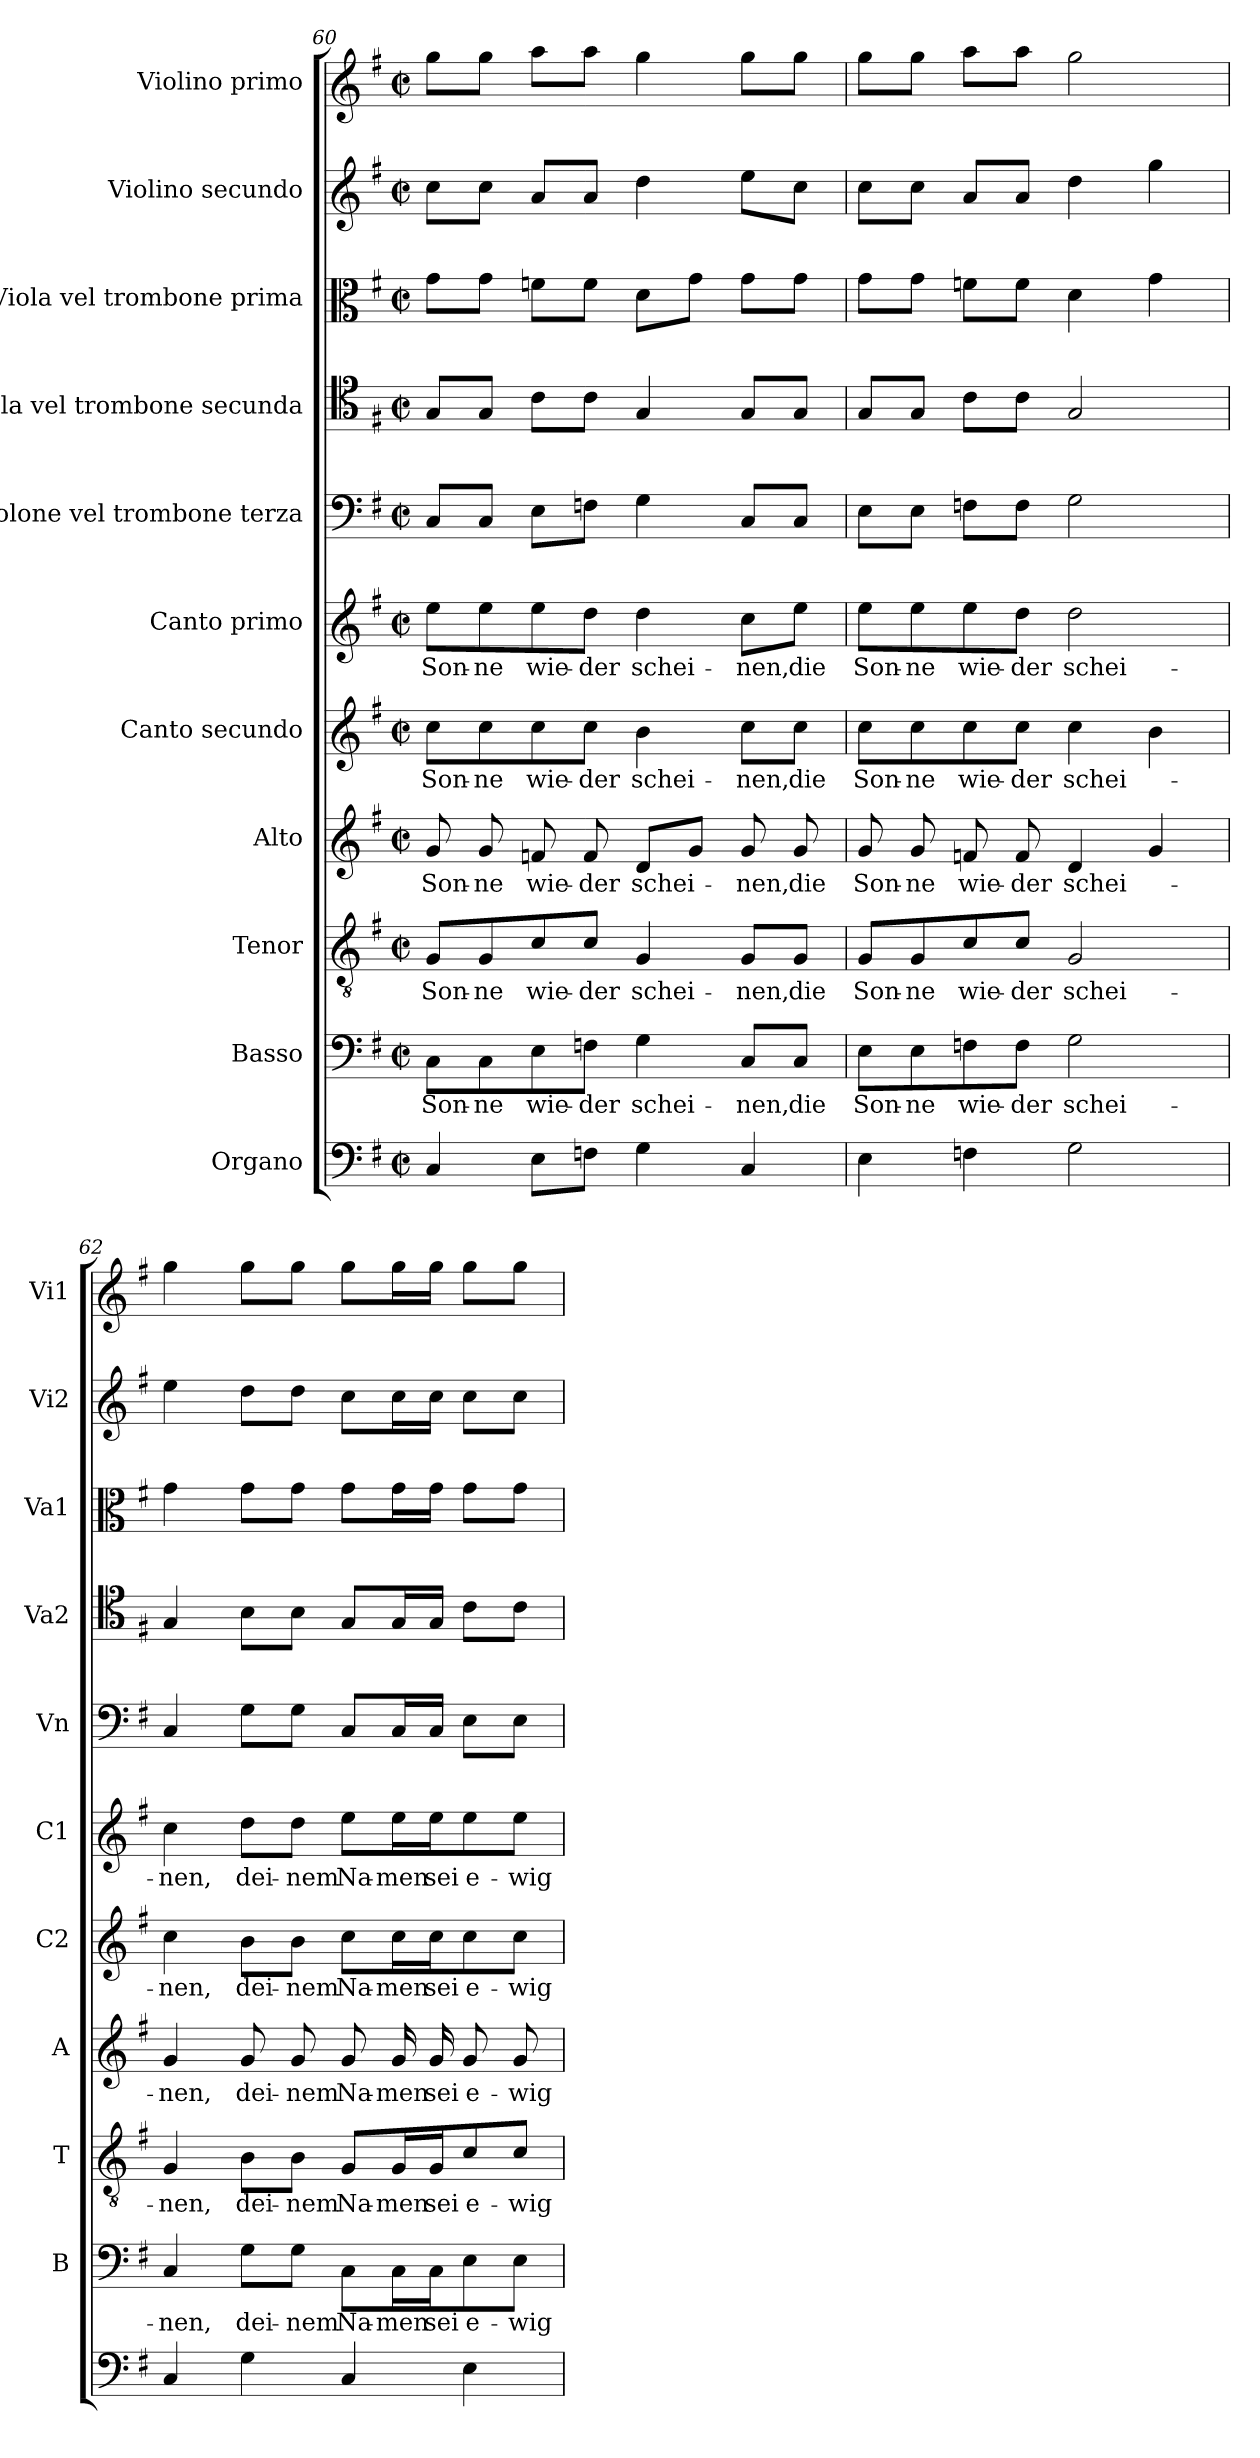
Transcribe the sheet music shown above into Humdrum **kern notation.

**kern	**kern	**text	**kern	**text	**kern	**text	**kern	**text	**kern	**text	**kern	**kern	**kern	**kern	**kern
*part11	*part10	*part10	*part9	*part9	*part8	*part8	*part7	*part7	*part6	*part6	*part5	*part4	*part3	*part2	*part1
*staff11	*staff10	*staff10	*staff9	*staff9	*staff8	*staff8	*staff7	*staff7	*staff6	*staff6	*staff5	*staff4	*staff3	*staff2	*staff1
*I"Organo	*I"Basso	*	*I"Tenor	*	*I"Alto	*	*I"Canto secundo	*	*I"Canto primo	*	*I"Violone vel trombone  terza	*I"Viola vel trombone secunda	*I"Viola vel trombone prima	*I"Violino secundo	*I"Violino primo
*	*I'B	*	*I'T	*	*I'A	*	*I'C2	*	*I'C1	*	*I'Vn	*I'Va2	*I'Va1	*I'Vi2	*I'Vi1
!!LO:PB:g=z
*clefF4	*clefF4	*	*clefGv2	*	*clefG2	*	*clefG2	*	*clefG2	*	*clefF4	*clefC4	*clefC3	*clefG2	*clefG2
*k[f#]	*k[f#]	*	*k[f#]	*	*k[f#]	*	*k[f#]	*	*k[f#]	*	*k[f#]	*k[f#]	*k[f#]	*k[f#]	*k[f#]
*G:	*G:	*	*G:	*	*G:	*	*G:	*	*G:	*	*G:	*G:	*G:	*G:	*G:
*M2/2	*M2/2	*	*M2/2	*	*M2/2	*	*M2/2	*	*M2/2	*	*M2/2	*M2/2	*M2/2	*M2/2	*M2/2
*met(c|)	*met(c|)	*	*met(c|)	*	*met(c|)	*	*met(c|)	*	*met(c|)	*	*met(c|)	*met(c|)	*met(c|)	*met(c|)	*met(c|)
=60	=60	=60	=60	=60	=60	=60	=60	=60	=60	=60	=60	=60	=60	=60	=60
!	!	!LO:LY:b	!	!	!	!	!	!	!	!	!	!	!	!	!
!	!	!	!	!LO:LY:b	!	!	!	!	!	!	!	!	!	!	!
!	!	!	!	!	!	!LO:LY:b	!	!	!	!	!	!	!	!	!
!	!	!	!	!	!	!	!	!LO:LY:b	!	!	!	!	!	!	!
!	!	!	!	!	!	!	!	!	!	!LO:LY:b	!	!	!	!	!
4C/	8C\L	Son-	8G/L	Son-	8g/	Son-	8cc\L	Son-	8ee\L	Son-	8C/L	8G/L	8g\L	8cc\L	8gg\L
!	!	!LO:LY:b	!	!	!	!	!	!	!	!	!	!	!	!	!
!	!	!	!	!LO:LY:b	!	!	!	!	!	!	!	!	!	!	!
!	!	!	!	!	!	!LO:LY:b	!	!	!	!	!	!	!	!	!
!	!	!	!	!	!	!	!	!LO:LY:b	!	!	!	!	!	!	!
!	!	!	!	!	!	!	!	!	!	!LO:LY:b	!	!	!	!	!
.	8C\	-ne	8G/	-ne	8g/	-ne	8cc\	-ne	8ee\	-ne	8C/J	8G/J	8g\J	8cc\J	8gg\J
!	!	!LO:LY:b	!	!	!	!	!	!	!	!	!	!	!	!	!
!	!	!	!	!LO:LY:b	!	!	!	!	!	!	!	!	!	!	!
!	!	!	!	!	!	!LO:LY:b	!	!	!	!	!	!	!	!	!
!	!	!	!	!	!	!	!	!LO:LY:b	!	!	!	!	!	!	!
!	!	!	!	!	!	!	!	!	!	!LO:LY:b	!	!	!	!	!
8E\L	8E\	wie-	8c/	wie-	8fn/	wie-	8cc\	wie-	8ee\	wie-	8E\L	8c\L	8fn\L	8a/L	8aa\L
!	!	!LO:LY:b	!	!	!	!	!	!	!	!	!	!	!	!	!
!	!	!	!	!LO:LY:b	!	!	!	!	!	!	!	!	!	!	!
!	!	!	!	!	!	!LO:LY:b	!	!	!	!	!	!	!	!	!
!	!	!	!	!	!	!	!	!LO:LY:b	!	!	!	!	!	!	!
!	!	!	!	!	!	!	!	!	!	!LO:LY:b	!	!	!	!	!
8Fn\J	8Fn\J	-der	8c/J	-der	8f/	-der	8cc\J	-der	8dd\J	-der	8Fn\J	8c\J	8f\J	8a/J	8aa\J
!	!	!LO:LY:b	!	!	!	!	!	!	!	!	!	!	!	!	!
!	!	!	!	!LO:LY:b	!	!	!	!	!	!	!	!	!	!	!
!	!	!	!	!	!	!LO:LY:b	!	!	!	!	!	!	!	!	!
!	!	!	!	!	!	!	!	!LO:LY:b	!	!	!	!	!	!	!
!	!	!	!	!	!	!	!	!	!	!LO:LY:b	!	!	!	!	!
4G\	4G\	schei-	4G/	schei-	8d/L	schei-	4b\	schei-	4dd\	schei-	4G\	4G/	8d\L	4dd\	4gg\
.	.	.	.	.	8g/J	.	.	.	.	.	.	.	8g\J	.	.
!	!	!LO:LY:b	!	!	!	!	!	!	!	!	!	!	!	!	!
!	!	!	!	!LO:LY:b	!	!	!	!	!	!	!	!	!	!	!
!	!	!	!	!	!	!LO:LY:b	!	!	!	!	!	!	!	!	!
!	!	!	!	!	!	!	!	!LO:LY:b	!	!	!	!	!	!	!
!	!	!	!	!	!	!	!	!	!	!LO:LY:b	!	!	!	!	!
4C/	8C/L	-nen,	8G/L	-nen,	8g/	-nen,	8cc\L	-nen,	8cc\L	-nen,	8C/L	8G/L	8g\L	8ee\L	8gg\L
!	!	!LO:LY:b	!	!	!	!	!	!	!	!	!	!	!	!	!
!	!	!	!	!LO:LY:b	!	!	!	!	!	!	!	!	!	!	!
!	!	!	!	!	!	!LO:LY:b	!	!	!	!	!	!	!	!	!
!	!	!	!	!	!	!	!	!LO:LY:b	!	!	!	!	!	!	!
!	!	!	!	!	!	!	!	!	!	!LO:LY:b	!	!	!	!	!
.	8C/J	die	8G/J	die	8g/	die	8cc\J	die	8ee\J	die	8C/J	8G/J	8g\J	8cc\J	8gg\J
=61	=61	=61	=61	=61	=61	=61	=61	=61	=61	=61	=61	=61	=61	=61	=61
!	!	!LO:LY:b	!	!	!	!	!	!	!	!	!	!	!	!	!
!	!	!	!	!LO:LY:b	!	!	!	!	!	!	!	!	!	!	!
!	!	!	!	!	!	!LO:LY:b	!	!	!	!	!	!	!	!	!
!	!	!	!	!	!	!	!	!LO:LY:b	!	!	!	!	!	!	!
!	!	!	!	!	!	!	!	!	!	!LO:LY:b	!	!	!	!	!
4E\	8E\L	Son-	8G/L	Son-	8g/	Son-	8cc\L	Son-	8ee\L	Son-	8E\L	8G/L	8g\L	8cc\L	8gg\L
!	!	!LO:LY:b	!	!	!	!	!	!	!	!	!	!	!	!	!
!	!	!	!	!LO:LY:b	!	!	!	!	!	!	!	!	!	!	!
!	!	!	!	!	!	!LO:LY:b	!	!	!	!	!	!	!	!	!
!	!	!	!	!	!	!	!	!LO:LY:b	!	!	!	!	!	!	!
!	!	!	!	!	!	!	!	!	!	!LO:LY:b	!	!	!	!	!
.	8E\	-ne	8G/	-ne	8g/	-ne	8cc\	-ne	8ee\	-ne	8E\J	8G/J	8g\J	8cc\J	8gg\J
!	!	!LO:LY:b	!	!	!	!	!	!	!	!	!	!	!	!	!
!	!	!	!	!LO:LY:b	!	!	!	!	!	!	!	!	!	!	!
!	!	!	!	!	!	!LO:LY:b	!	!	!	!	!	!	!	!	!
!	!	!	!	!	!	!	!	!LO:LY:b	!	!	!	!	!	!	!
!	!	!	!	!	!	!	!	!	!	!LO:LY:b	!	!	!	!	!
4Fn\	8Fn\	wie-	8c/	wie-	8fn/	wie-	8cc\	wie-	8ee\	wie-	8Fn\L	8c\L	8fn\L	8a/L	8aa\L
!	!	!LO:LY:b	!	!	!	!	!	!	!	!	!	!	!	!	!
!	!	!	!	!LO:LY:b	!	!	!	!	!	!	!	!	!	!	!
!	!	!	!	!	!	!LO:LY:b	!	!	!	!	!	!	!	!	!
!	!	!	!	!	!	!	!	!LO:LY:b	!	!	!	!	!	!	!
!	!	!	!	!	!	!	!	!	!	!LO:LY:b	!	!	!	!	!
.	8F\J	-der	8c/J	-der	8f/	-der	8cc\J	-der	8dd\J	-der	8F\J	8c\J	8f\J	8a/J	8aa\J
!	!	!LO:LY:b	!	!	!	!	!	!	!	!	!	!	!	!	!
!	!	!	!	!LO:LY:b	!	!	!	!	!	!	!	!	!	!	!
!	!	!	!	!	!	!LO:LY:b	!	!	!	!	!	!	!	!	!
!	!	!	!	!	!	!	!	!LO:LY:b	!	!	!	!	!	!	!
!	!	!	!	!	!	!	!	!	!	!LO:LY:b	!	!	!	!	!
2G\	2G\	schei-	2G/	schei-	4d/	schei-	4cc\	schei-	2dd\	schei-	2G\	2G/	4d\	4dd\	2gg\
.	.	.	.	.	4g/	.	4b\	.	.	.	.	.	4g\	4gg\	.
=62	=62	=62	=62	=62	=62	=62	=62	=62	=62	=62	=62	=62	=62	=62	=62
!	!	!LO:LY:b	!	!	!	!	!	!	!	!	!	!	!	!	!
!	!	!	!	!LO:LY:b	!	!	!	!	!	!	!	!	!	!	!
!	!	!	!	!	!	!LO:LY:b	!	!	!	!	!	!	!	!	!
!	!	!	!	!	!	!	!	!LO:LY:b	!	!	!	!	!	!	!
!	!	!	!	!	!	!	!	!	!	!LO:LY:b	!	!	!	!	!
4C/	4C/	-nen,	4G/	-nen,	4g/	-nen,	4cc\	-nen,	4cc\	-nen,	4C/	4G/	4g\	4ee\	4gg\
!	!	!LO:LY:b	!	!	!	!	!	!	!	!	!	!	!	!	!
!	!	!	!	!LO:LY:b	!	!	!	!	!	!	!	!	!	!	!
!	!	!	!	!	!	!LO:LY:b	!	!	!	!	!	!	!	!	!
!	!	!	!	!	!	!	!	!LO:LY:b	!	!	!	!	!	!	!
!	!	!	!	!	!	!	!	!	!	!LO:LY:b	!	!	!	!	!
4G\	8G\L	dei-	8B\L	dei-	8g/	dei-	8b\L	dei-	8dd\L	dei-	8G\L	8B\L	8g\L	8dd\L	8gg\L
!	!	!LO:LY:b	!	!	!	!	!	!	!	!	!	!	!	!	!
!	!	!	!	!LO:LY:b	!	!	!	!	!	!	!	!	!	!	!
!	!	!	!	!	!	!LO:LY:b	!	!	!	!	!	!	!	!	!
!	!	!	!	!	!	!	!	!LO:LY:b	!	!	!	!	!	!	!
!	!	!	!	!	!	!	!	!	!	!LO:LY:b	!	!	!	!	!
.	8G\J	-nem	8B\J	-nem	8g/	-nem	8b\J	-nem	8dd\J	-nem	8G\J	8B\J	8g\J	8dd\J	8gg\J
!	!	!LO:LY:b	!	!	!	!	!	!	!	!	!	!	!	!	!
!	!	!	!	!LO:LY:b	!	!	!	!	!	!	!	!	!	!	!
!	!	!	!	!	!	!LO:LY:b	!	!	!	!	!	!	!	!	!
!	!	!	!	!	!	!	!	!LO:LY:b	!	!	!	!	!	!	!
!	!	!	!	!	!	!	!	!	!	!LO:LY:b	!	!	!	!	!
4C/	8C\L	Na-	8G/L	Na-	8g/	Na-	8cc\L	Na-	8ee\L	Na-	8C/L	8G/L	8g\L	8cc\L	8gg\L
!	!	!LO:LY:b	!	!	!	!	!	!	!	!	!	!	!	!	!
!	!	!	!	!LO:LY:b	!	!	!	!	!	!	!	!	!	!	!
!	!	!	!	!	!	!LO:LY:b	!	!	!	!	!	!	!	!	!
!	!	!	!	!	!	!	!	!LO:LY:b	!	!	!	!	!	!	!
!	!	!	!	!	!	!	!	!	!	!LO:LY:b	!	!	!	!	!
.	16C\L	-men	16G/L	-men	16g/	-men	16cc\L	-men	16ee\L	-men	16C/L	16G/L	16g\L	16cc\L	16gg\L
!	!	!LO:LY:b	!	!	!	!	!	!	!	!	!	!	!	!	!
!	!	!	!	!LO:LY:b	!	!	!	!	!	!	!	!	!	!	!
!	!	!	!	!	!	!LO:LY:b	!	!	!	!	!	!	!	!	!
!	!	!	!	!	!	!	!	!LO:LY:b	!	!	!	!	!	!	!
!	!	!	!	!	!	!	!	!	!	!LO:LY:b	!	!	!	!	!
.	16C\J	sei	16G/J	sei	16g/	sei	16cc\J	sei	16ee\J	sei	16C/JJ	16G/JJ	16g\JJ	16cc\JJ	16gg\JJ
!	!	!LO:LY:b	!	!	!	!	!	!	!	!	!	!	!	!	!
!	!	!	!	!LO:LY:b	!	!	!	!	!	!	!	!	!	!	!
!	!	!	!	!	!	!LO:LY:b	!	!	!	!	!	!	!	!	!
!	!	!	!	!	!	!	!	!LO:LY:b	!	!	!	!	!	!	!
!	!	!	!	!	!	!	!	!	!	!LO:LY:b	!	!	!	!	!
4E\	8E\	e-	8c/	e-	8g/	e-	8cc\	e-	8ee\	e-	8E\L	8c\L	8g\L	8cc\L	8gg\L
!	!	!LO:LY:b	!	!	!	!	!	!	!	!	!	!	!	!	!
!	!	!	!	!LO:LY:b	!	!	!	!	!	!	!	!	!	!	!
!	!	!	!	!	!	!LO:LY:b	!	!	!	!	!	!	!	!	!
!	!	!	!	!	!	!	!	!LO:LY:b	!	!	!	!	!	!	!
!	!	!	!	!	!	!	!	!	!	!LO:LY:b	!	!	!	!	!
.	8E\J	-wig	8c/J	-wig	8g/	-wig	8cc\J	-wig	8ee\J	-wig	8E\J	8c\J	8g\J	8cc\J	8gg\J
=	=	=	=	=	=	=	=	=	=	=	=	=	=	=	=
*-	*-	*-	*-	*-	*-	*-	*-	*-	*-	*-	*-	*-	*-	*-	*-
